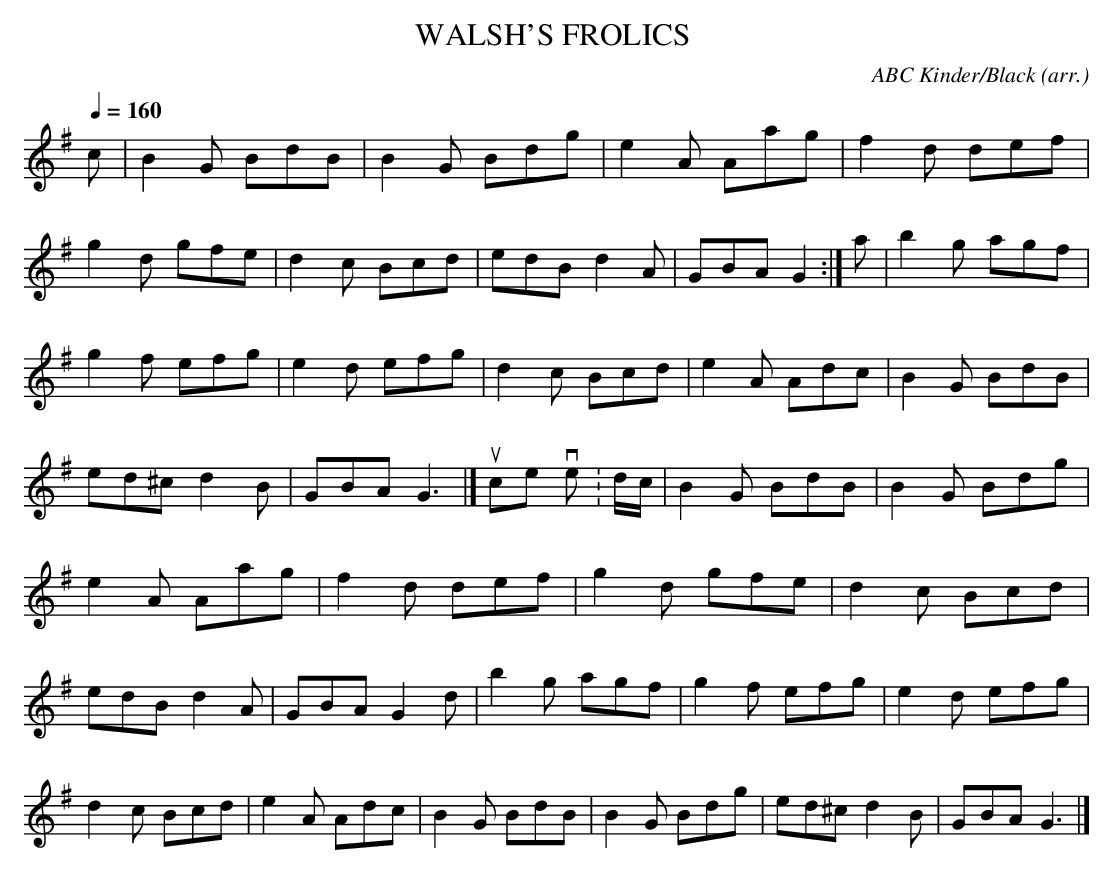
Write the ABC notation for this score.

X:1
T:WALSH'S FROLICS \
C:ABC Kinder/Black (arr.)\
source version below)\
M:6/8\
L:1/8\
Q:1/4=160\
K:G\
c|B2G BdB|B2G Bdg|e2A Aag|f2d def|\
g2 d gfe|d2 c Bcd|edB d2A|GBA G2:|\
a|b2 g agf|g2 f efg|e2 d efg|d2 c Bcd|\
e2 A Adc|B2 G BdB|ed^c d2 B|GBA G3|]\
\
\
source version:\
d/c/|B2G BdB|B2G Bdg|e2A Aag|f2 d def|\
g2 d gfe|d2 c Bcd|edB d2A|GBA G2 d|\
b2 g agf|g2 f efg|e2 d efg|d2 c Bcd|\
e2 A Adc|B2 G BdB|B2 G Bdg|ed^c d2 B|GBA G3|]\
\
\
\
\
